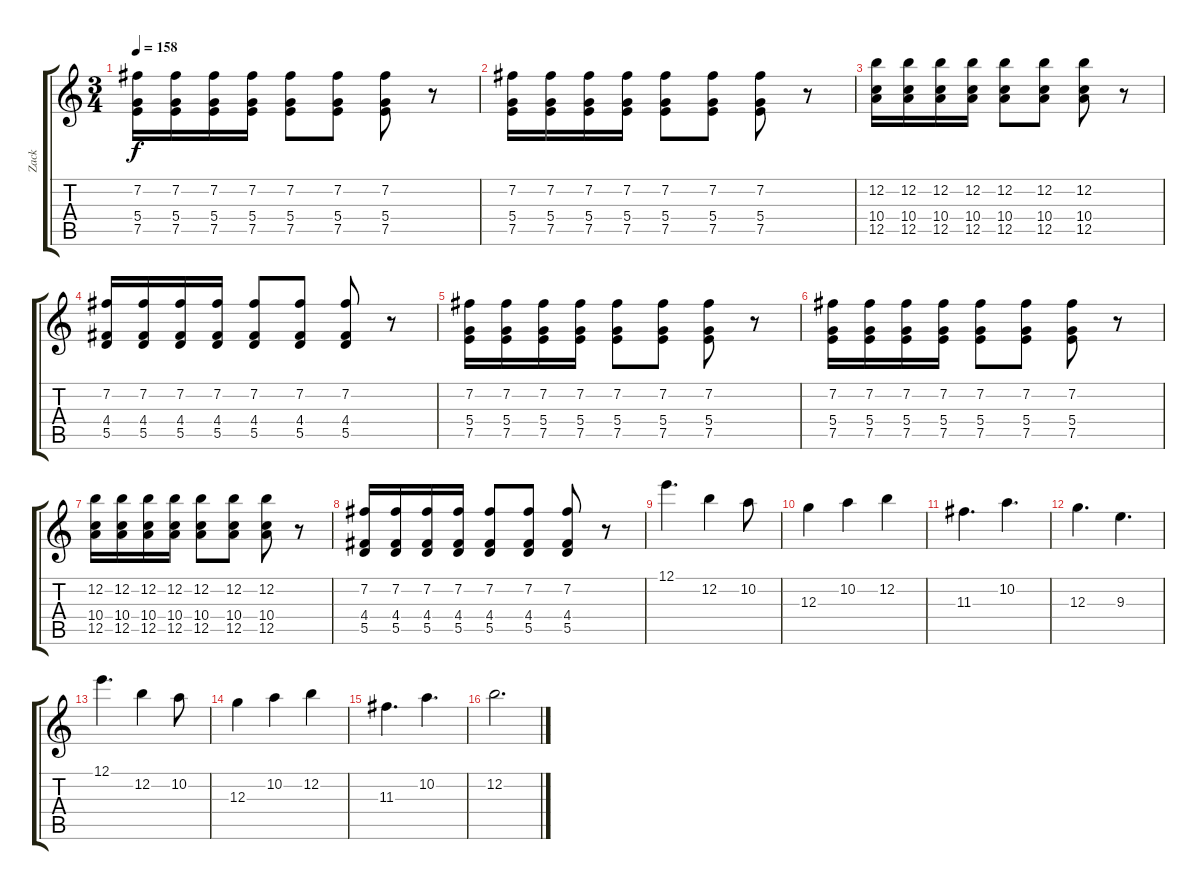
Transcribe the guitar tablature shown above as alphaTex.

\track ("Zack" "Zack") {instrument acousticguitarsteel}
\staff {score tabs}
\tuning (E4 B3 G3 D3 A2 E2) {hide}
\ts (3 4)
\tempo 158
\clef g2
\ks c
(7.2 5.4 7.5).16{dy f instrument distortionguitar} (7.2 5.4 7.5).16 (7.2 5.4 7.5).16 (7.2 5.4 7.5).16 (7.2 5.4 7.5).8 (7.2 5.4 7.5).8 (7.2 5.4 7.5).8 r.8 |
(7.2 5.4 7.5).16{instrument distortionguitar} (7.2 5.4 7.5).16 (7.2 5.4 7.5).16 (7.2 5.4 7.5).16 (7.2 5.4 7.5).8 (7.2 5.4 7.5).8 (7.2 5.4 7.5).8 r.8 |
(12.2 10.4 12.5).16 (12.2 10.4 12.5).16 (12.2 10.4 12.5).16 (12.2 10.4 12.5).16 (12.2 10.4 12.5).8 (12.2 10.4 12.5).8 (12.2 10.4 12.5).8 r.8 |
(7.2 4.4 5.5).16 (7.2 4.4 5.5).16 (7.2 4.4 5.5).16 (7.2 4.4 5.5).16 (7.2 4.4 5.5).8 (7.2 4.4 5.5).8 (7.2 4.4 5.5).8 r.8 |
(7.2 5.4 7.5).16{instrument distortionguitar} (7.2 5.4 7.5).16 (7.2 5.4 7.5).16 (7.2 5.4 7.5).16 (7.2 5.4 7.5).8 (7.2 5.4 7.5).8 (7.2 5.4 7.5).8 r.8 |
(7.2 5.4 7.5).16{instrument distortionguitar} (7.2 5.4 7.5).16 (7.2 5.4 7.5).16 (7.2 5.4 7.5).16 (7.2 5.4 7.5).8 (7.2 5.4 7.5).8 (7.2 5.4 7.5).8 r.8 |
(12.2 10.4 12.5).16 (12.2 10.4 12.5).16 (12.2 10.4 12.5).16 (12.2 10.4 12.5).16 (12.2 10.4 12.5).8 (12.2 10.4 12.5).8 (12.2 10.4 12.5).8 r.8 |
(7.2 4.4 5.5).16 (7.2 4.4 5.5).16 (7.2 4.4 5.5).16 (7.2 4.4 5.5).16 (7.2 4.4 5.5).8 (7.2 4.4 5.5).8 (7.2 4.4 5.5).8 r.8 |
12.1.4{d} 12.2.4 10.2.8 |
12.3.4 10.2.4 12.2.4 |
11.3.4{d} 10.2.4{d} |
12.3.4{d} 9.3.4{d} |
12.1.4{d} 12.2.4 10.2.8 |
12.3.4 10.2.4 12.2.4 |
11.3.4{d} 10.2.4{d} |
12.2.2{d}
